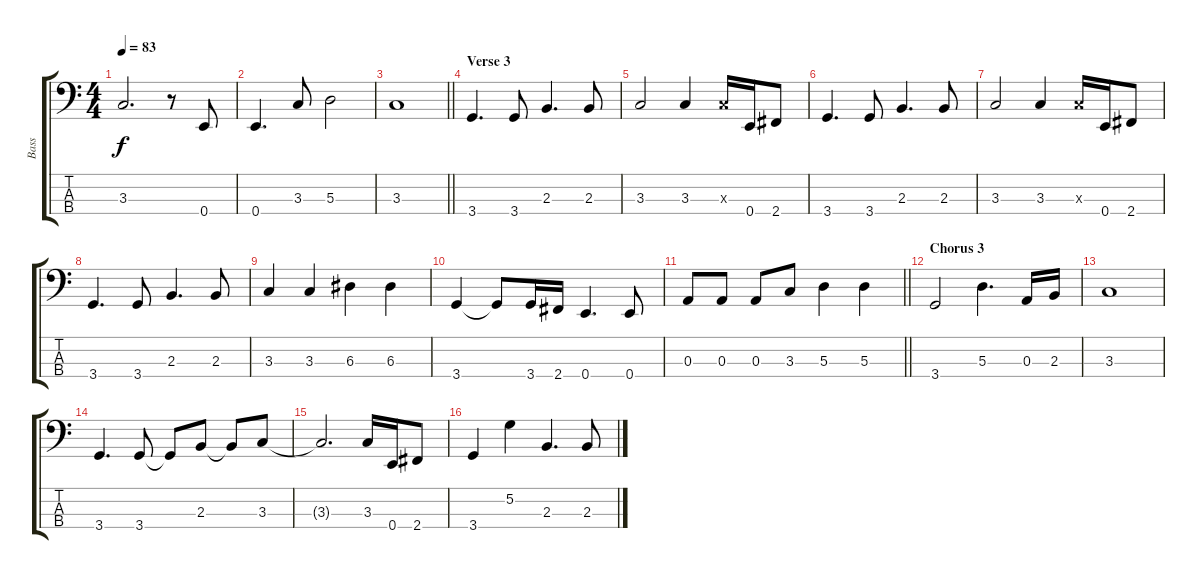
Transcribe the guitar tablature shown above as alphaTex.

\track ("Bass" "Bass") {instrument electricbassfinger}
\staff {score tabs}
\tuning (G2 D2 A1 E1) {hide}
\ts (4 4)
\tempo 83
\clef f4
\ks c
3.3.2{d dy f} r.8 0.4.8 |
0.4.4{d} 3.3.8 5.3.2 |
\barLineRight lightlight
3.3.1 |
\section ("" "Verse 3")
3.4.4{d} 3.4.8 2.3.4{d} 2.3.8 |
3.3.2 3.3.4 3.3{x}.16 0.4.16 2.4.8 |
3.4.4{d} 3.4.8 2.3.4{d} 2.3.8 |
3.3.2 3.3.4 3.3{x}.16 0.4.16 2.4.8 |
3.4.4{d} 3.4.8 2.3.4{d} 2.3.8 |
3.3.4 3.3.4 6.3.4 6.3.4 |
3.4.4 3.4{t}.8 3.4.16 2.4.16 0.4.4{d} 0.4.8 |
\barLineRight lightlight
0.3.8 0.3.8 0.3.8 3.3.8 5.3.4 5.3.4 |
\section ("" "Chorus 3")
3.4.2 5.3.4{d} 0.3.16 2.3.16 |
3.3.1 |
3.4.4{d} 3.4.8 3.4{t}.8 2.3.8 2.3{t}.8 3.3.8 |
3.3{t}.2{d} 3.3.16 0.4.16 2.4.8 |
3.4.4 5.2.4 2.3.4{d} 2.3.8
